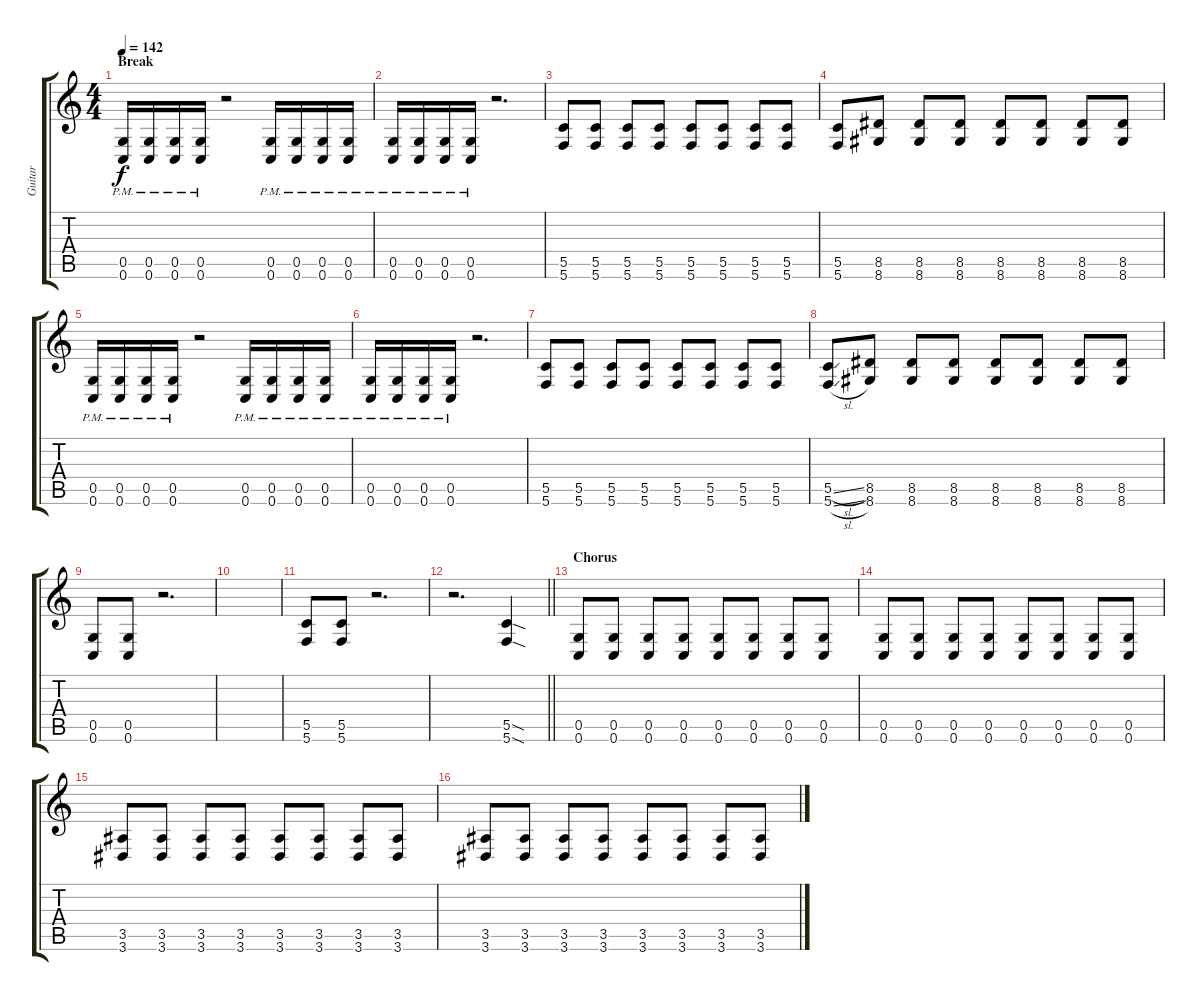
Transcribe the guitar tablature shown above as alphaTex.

\track ("Guitar " "Guitar ") {instrument distortionguitar}
\staff {score tabs}
\tuning (D4 A3 F3 C3 G2 C2) {hide}
\ts (4 4)
\section ("" "Break")
\tempo 142
\clef g2
\ks c
(0.5 0.6{pm}).16{dy f} (0.5 0.6{pm}).16 (0.5 0.6{pm}).16 (0.5 0.6{pm}).16 r.2 (0.5 0.6{pm}).16 (0.5 0.6{pm}).16 (0.5 0.6{pm}).16 (0.5 0.6{pm}).16 |
(0.5 0.6{pm}).16 (0.5 0.6{pm}).16 (0.5 0.6{pm}).16 (0.5 0.6{pm}).16 r.2{d} |
(5.5 5.6).8 (5.5 5.6).8 (5.5 5.6).8 (5.5 5.6).8 (5.5 5.6).8 (5.5 5.6).8 (5.5 5.6).8 (5.5 5.6).8 |
(5.5 5.6).8 (8.5 8.6).8 (8.5 8.6).8 (8.5 8.6).8 (8.5 8.6).8 (8.5 8.6).8 (8.5 8.6).8 (8.5 8.6).8 |
(0.5 0.6{pm}).16 (0.5 0.6{pm}).16 (0.5 0.6{pm}).16 (0.5 0.6{pm}).16 r.2 (0.5 0.6{pm}).16 (0.5 0.6{pm}).16 (0.5 0.6{pm}).16 (0.5 0.6{pm}).16 |
(0.5 0.6{pm}).16 (0.5 0.6{pm}).16 (0.5 0.6{pm}).16 (0.5 0.6{pm}).16 r.2{d} |
(5.5 5.6).8 (5.5 5.6).8 (5.5 5.6).8 (5.5 5.6).8 (5.5 5.6).8 (5.5 5.6).8 (5.5 5.6).8 (5.5 5.6).8 |
(5.5{sl} 5.6{sl}).8 (8.5 8.6).8 (8.5 8.6).8 (8.5 8.6).8 (8.5 8.6).8 (8.5 8.6).8 (8.5 8.6).8 (8.5 8.6).8 |
(0.5 0.6).8 (0.5 0.6).8 r.2{d} |
|
(5.5 5.6).8 (5.5 5.6).8 r.2{d} |
\barLineRight lightlight
r.2{d} (5.5{sod} 5.6{sod}).4 |
\section ("" "Chorus")
(0.5 0.6).8 (0.5 0.6).8 (0.5 0.6).8 (0.5 0.6).8 (0.5 0.6).8 (0.5 0.6).8 (0.5 0.6).8 (0.5 0.6).8 |
(0.5 0.6).8 (0.5 0.6).8 (0.5 0.6).8 (0.5 0.6).8 (0.5 0.6).8 (0.5 0.6).8 (0.5 0.6).8 (0.5 0.6).8 |
(3.5 3.6).8 (3.5 3.6).8 (3.5 3.6).8 (3.5 3.6).8 (3.5 3.6).8 (3.5 3.6).8 (3.5 3.6).8 (3.5 3.6).8 |
(3.5 3.6).8 (3.5 3.6).8 (3.5 3.6).8 (3.5 3.6).8 (3.5 3.6).8 (3.5 3.6).8 (3.5 3.6).8 (3.5 3.6).8
